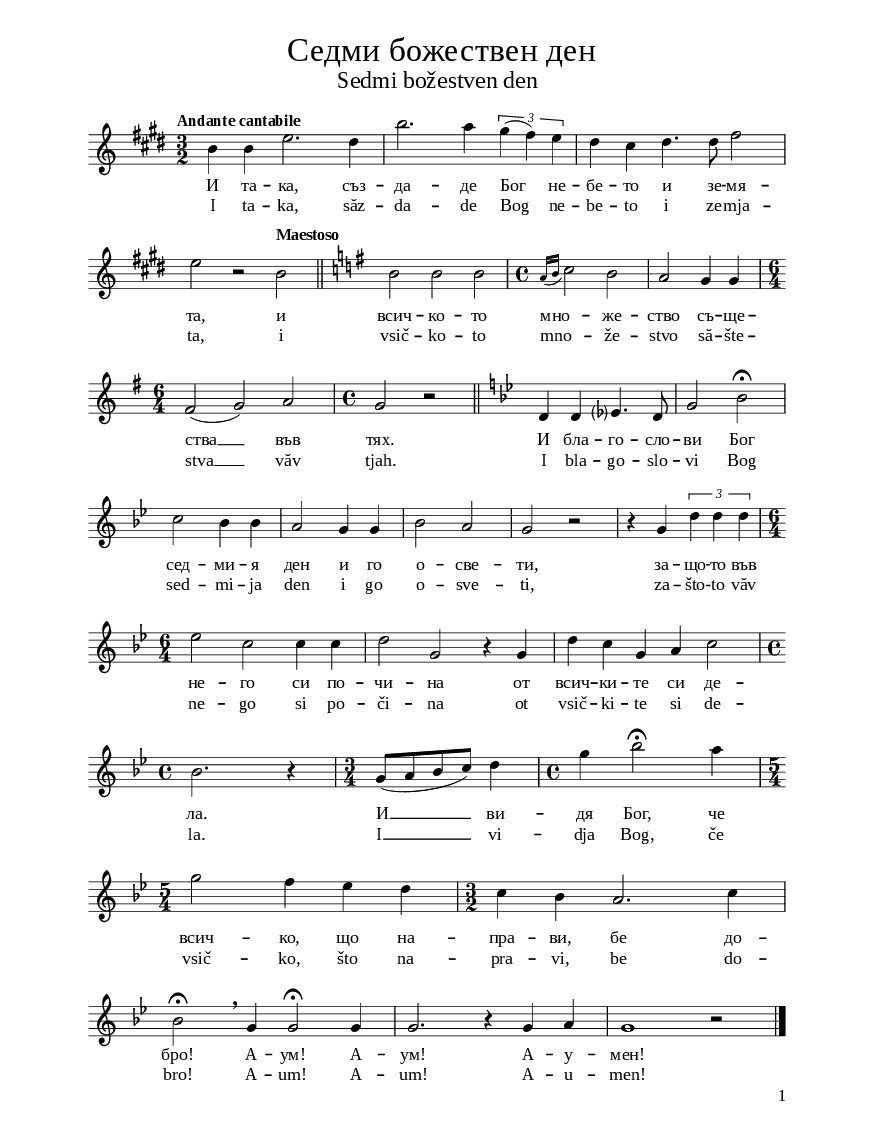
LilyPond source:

\version "2.24.1"

% include paper part and global functions
\include "include/globals.ily"

\bookpart {
  \label #'ref199
 \tocItem \markup "     Седми божествен ден – Sedmi božestven den "
  \include "include/bookpart-paper.ily"
  \score {
    \include "include/score-layout.ily"

    \new Voice \absolute {
      \clef treble
      \key e \major
      \time 3/2
      \tempo "Andante cantabile"
      \autoBeamOff
      b'4  b'4 e''2.  dis''4 | % 258
      b''2.  a''4 \tupletUp  \times 2/3 {
        \once \override Slur.positions = #'(1 . 1) gis''4 (  fis''4 )  e''4
      }
      | % 259
      dis''4  cis''4  dis''4.  dis''8
      fis''2 \break |
      e''2 r2   \tempo "Maestoso" b'2  \bar
      "||"
      \key g \major | % 261
      b'2  b'2  b'2 | % 262
      \time 4/4  |

      \grace { a'16 ([b'16] } c''2) b'2 | a'2 g'4 g'4 | \break

      \time 6/4  | % 264
      fis'2 ( g'2 ) a'2 | % 265
      \time 4/4  | % 265
      g'2 r2 \bar "||"
      \key g \minor | % 266
      d'4 d'4 es'?4. d'8 | % 267
      g'2  bes'2 ^\fermata \break | % 268
      c''2  bes'4  bes'4 | % 269
      a'2 g'4 g'4 |
      bes'2 a'2 | % 271
      g'2 r2 | % 272
      r4 g'4 \times 2/3 {
        d''4  d''4  d''4
      }
      \break | % 273
      \time 6/4  | % 273
      es''2  c''2  c''4  c''4 | % 274
      d''2 g'2 r4 g'4 | % 275
      d''4  c''4 g'4 a'4  c''2
      \break | % 276
      \time 4/4  | % 276
      bes'2. r4 | % 277
      \time 3/4  | % 277
      g'8 ( [ a'8 bes'8 c''8 ) ]
      d''4 | % 278
      \time 4/4  | % 278
      g''4  bes''2 ^\fermata  a''4 \break | % 279
      \time 5/4  | % 279
      g''2  f''4  es''4  d''4 |
      \time 3/2  |
      c''4  bes'4 a'2.  c''4 \break | % 281
      bes'2 ^\fermata \breathe g'4 g'2 ^\fermata
      g'4 | % 282
      g'2. r4 g'4 a'4 | % 283
      g'1 r2 \bar "|."
    }
    \addlyrics {
      И та -- ка, съз -- да -- де
      Бог не -- бе -- то и зе -- мя --
      та, и всич -- ко -- то
      мно -- же -- ство съ -- ще -- ства __  във
      тях. И бла -- го -- сло -- ви Бог
      сед -- ми -- я ден и го о -- све --
      ти, за -- що -- то във не -- го си
      по -- чи -- на от всич -- ки -- те
      си де -- ла. И __    ви -- дя
      Бог, че всич -- ко, що на -- пра --
      ви, бе до -- бро! А -- ум! А -- ум!
      А -- у -- мен!}
     \addlyrics {
      I ta -- ka, săz -- da -- de
      Bog  ne -- be -- to i ze -- mja --
      ta, i vsič -- ko -- to
      mno -- že -- stvo să -- šte -- stva __ văv
      tjah. I bla -- go -- slo -- vi Bog
      sed -- mi -- ja den i go o -- sve --
      ti, za -- što -- to văv ne -- go si
      po -- či -- na ot vsič -- ki -- te
      si de -- la. I __    vi -- dja
      Bog, če vsič -- ko, što na -- pra --
      vi, be do -- bro! A -- um! A -- um!
      A -- u -- men!}


        \header {
          title = \titleFunc " Седми божествен ден" "Sedmi božestven den"
        }

        \midi{}

      } % score
      \pageBreak

      % include foreign translation(s) of the song
      \version "2.24.2"

\markup \fill-line { \fontsize #deTitleFontSize "Siebter göttlicher Tag" }
\markup \null
\markup \null
\markup \fontsize #deCoupletFontSize {
  \hspace #7
  \override #`(baseline-skip . ,deCoupletBaselineSkip)

  \column {
    


    \line { " " So vollendete Gott Himmel und Erde mit ihrem ganzen Heer.}

    \line { " " Und Gott segnete den siebenten Tag und heiligte ihn,}

    \line { " "weil er an ihm ruhte von allen seinen Werken.}

    \line { " "Und Gott sah, dass alles, was Er gemacht hatte, gut war.}

    \line { " "Aum, Aum, Aumen.}


  }
}

    } % bookpart

    % Più mosso
    %
